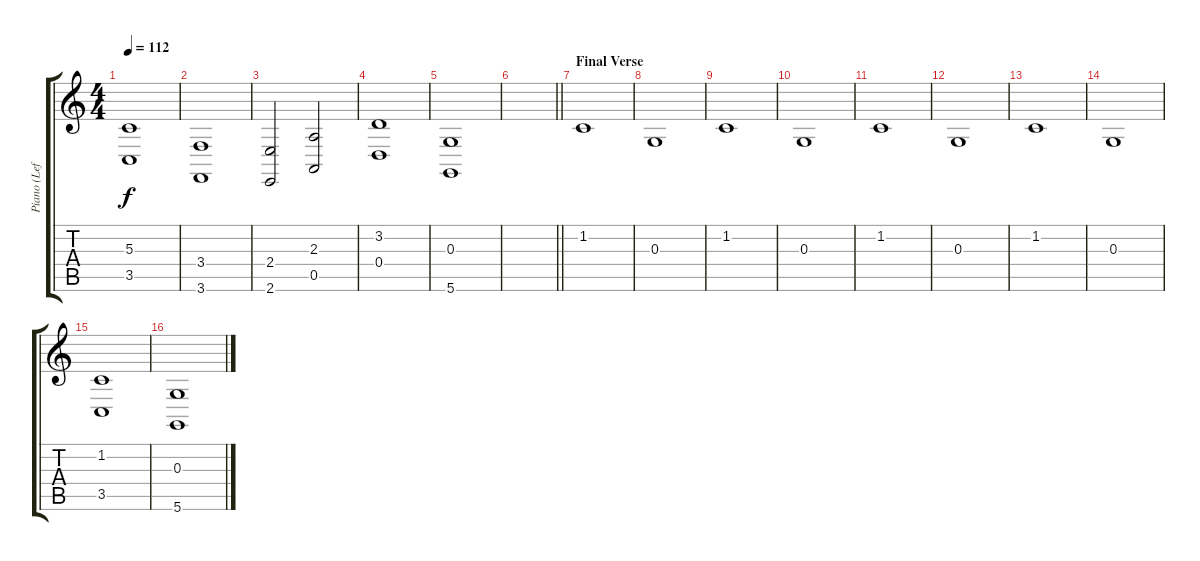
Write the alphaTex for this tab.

\track ("Piano (Left Hand)" "Piano (Lef") {instrument acousticgrandpiano}
\staff {score tabs}
\tuning (E4 B3 G3 D3 A2 D2) {hide}
\ts (4 4)
\tempo 112
\clef g2
\ks c
(5.3 3.5).1{dy f} |
(3.4 3.6).1 |
(2.4 2.6).2 (2.3 0.5).2 |
(3.2 0.4).1 |
(0.3 5.6).1 |
\barLineRight lightlight
|
\section ("" "Final Verse")
1.2.1 |
0.3.1 |
1.2.1 |
0.3.1 |
1.2.1 |
0.3.1 |
1.2.1 |
0.3.1 |
(1.2 3.5).1 |
(0.3 5.6).1
